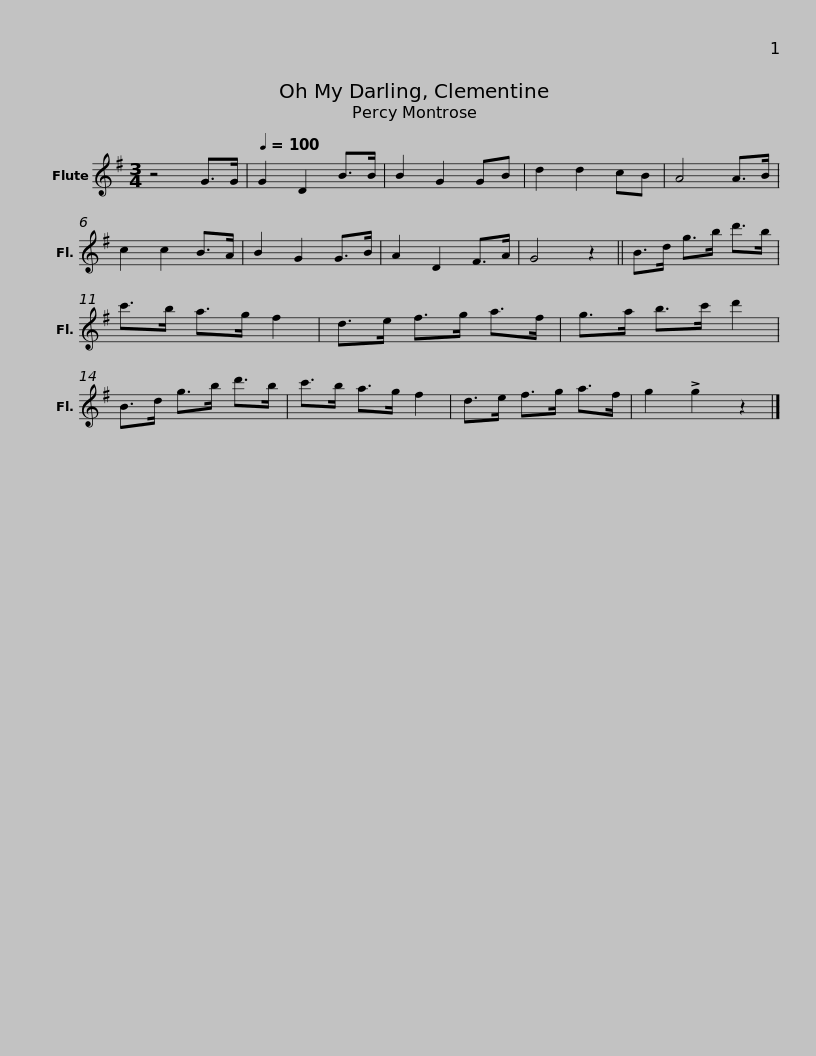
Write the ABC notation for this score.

X:1
L:1/8
M:3/4
I:linebreak $
K:G
V:1 treble
V:1
 z4 G>G |[Q:1/4=100] G2 D2 B>B | B2 G2 GB | d2 d2 cB | A4 A>B | %5
 c2 c2 B>A | B2 G2 G>B | A2 D2 F>A | G4 z2 ||$ B>d g>b d'>b | %10
 c'>b a>g f2 | d>e f>g a>f | g>a b>c' d'2 | B>d g>b d'>b | c'>b a>g f2 |$ %15
 d>e f>g a>f | g2 !>!g2 z2 |] %17
